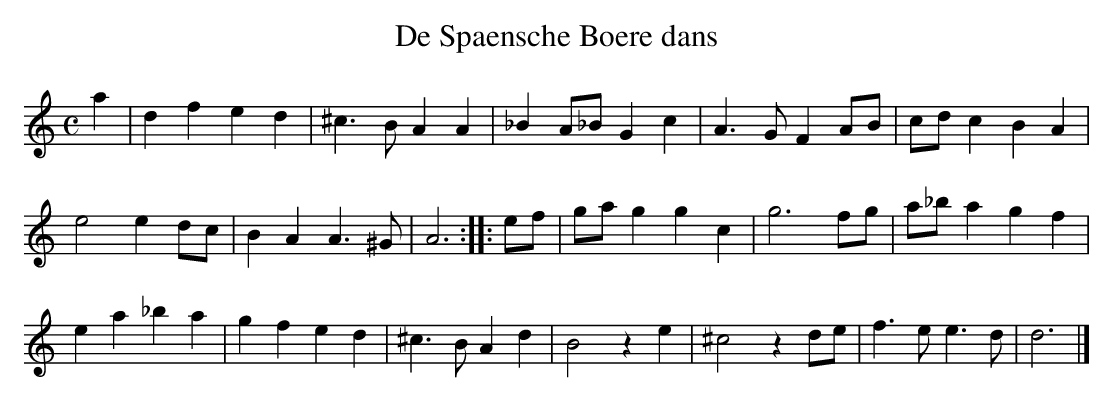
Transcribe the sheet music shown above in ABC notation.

X:1
T:De Spaensche Boere dans
M:C
K:Ddor
a2|d2f2e2d2|^c3BA2A2|_B2A_BG2c2|A3GF2AB|cdc2B2A2|
e4e2dc|B2A2A3^G|A6:||:ef|gag2g2c2|g6fg|a_ba2g2f2|
e2a2_b2a2|g2f2e2d2|^c3BA2d2|B4z2e2|^c4z2de|f3ee3d|d6|]
